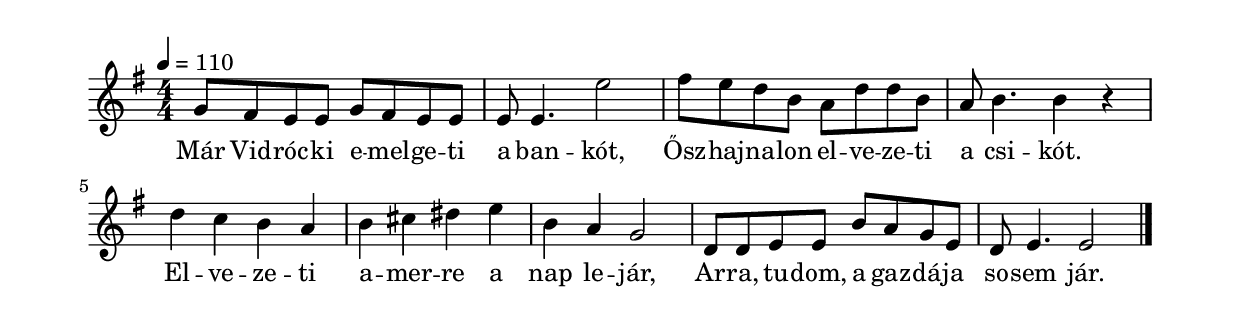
\paper {
  indent = 0\mm
  line-width = 180\mm
  oddHeaderMarkup = ""
  evenHeaderMarkup = ""
  oddFooterMarkup = ""
  evenFooterMarkup = ""
}

\score{
\relative c' {
\numericTimeSignature
\time 4/4
\key g \major
\tempo 4 = 110
g'8 fis e e g fis e e e e4. e'2 fis8 | e d b a d d b a b4. b4 r \break | d c b a b cis dis e b a g2| d8 d e e b' a g e d e4. e2\bar "|."
} 
\addlyrics {
  Már Vid -- róc -- ki e -- mel -- ge -- ti a ban -- kót,
  Ősz -- haj -- na -- lon el -- ve -- ze -- ti a csi -- kót.
  El -- ve -- ze -- ti a -- mer -- re a nap le -- jár,
  Ar -- ra, tu -- dom, a gaz -- dá -- ja so -- sem jár.
  } 

\midi { }
\layout { }
}

\version "2.17.4"